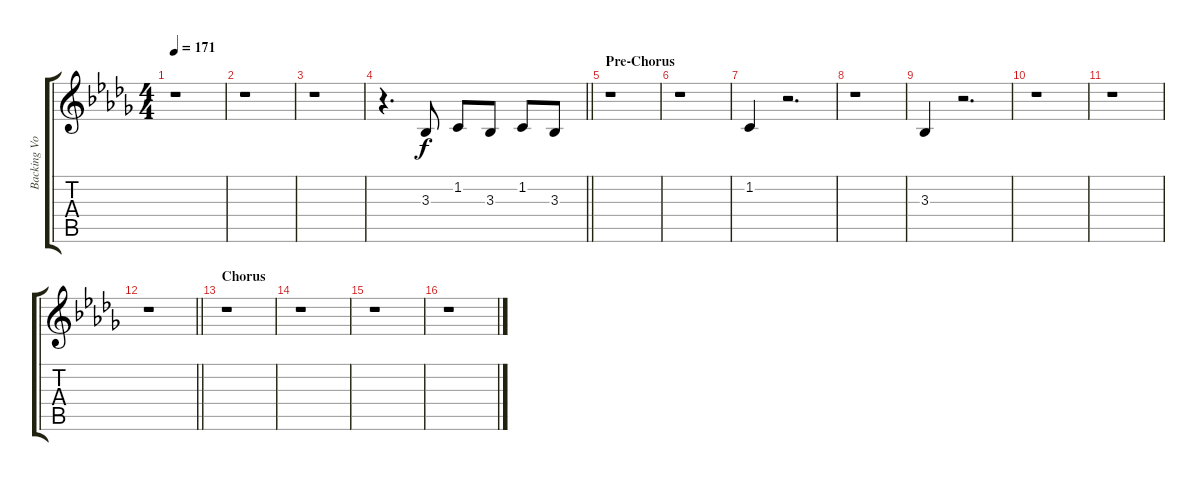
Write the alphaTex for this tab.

\track ("Backing Vocal" "Backing Vo") {instrument choiraahs}
\staff {score tabs}
\tuning (E4 B3 G3 D3 A2 E2) {hide}
\ts (4 4)
\tempo 171
\clef g2
\ks db
r.1{dy f} |
r.1 |
r.1 |
\barLineRight lightlight
r.4{d volume 11} 3.3.8 1.2.8 3.3.8 1.2.8 3.3.8 |
\section ("" "Pre-Chorus")
r.1 |
r.1 |
1.2.4 r.2{d} |
r.1 |
3.3.4 r.2{d} |
r.1 |
r.1 |
\barLineRight lightlight
r.1 |
\section ("" "Chorus")
r.1 |
r.1 |
r.1 |
r.1
